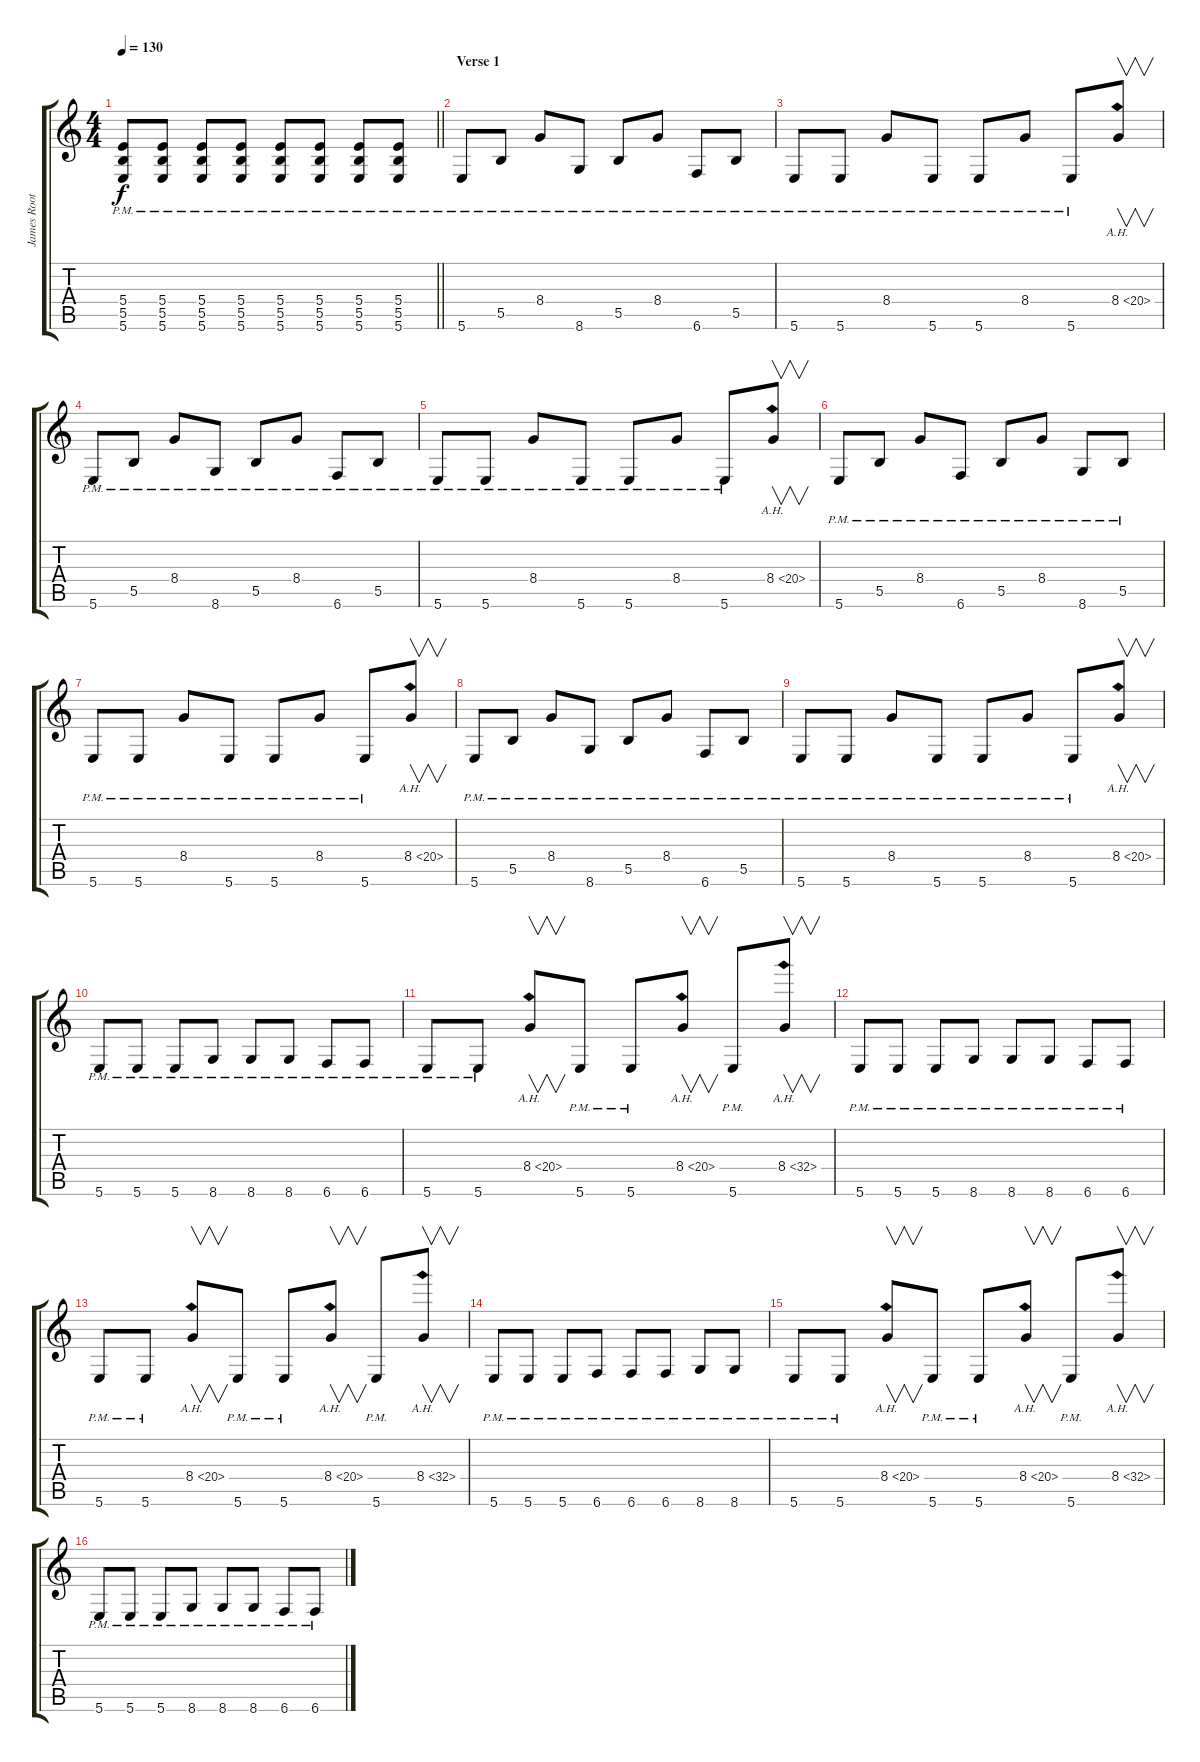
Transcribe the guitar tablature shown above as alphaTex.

\track ("James Root" "James Root") {instrument overdrivenguitar}
\staff {score tabs}
\tuning (Db4 Ab3 E3 B2 Gb2 B1) {hide}
\ts (4 4)
\tempo 130
\clef g2
\barLineRight lightlight
\ks c
(5.4{pm} 5.5{pm} 5.6{pm}).8{dy f} (5.4{pm} 5.5{pm} 5.6{pm}).8 (5.4{pm} 5.5{pm} 5.6{pm}).8 (5.4{pm} 5.5{pm} 5.6{pm}).8 (5.4{pm} 5.5{pm} 5.6{pm}).8 (5.4{pm} 5.5{pm} 5.6{pm}).8 (5.4{pm} 5.5{pm} 5.6{pm}).8 (5.4{pm} 5.5{pm} 5.6{pm}).8 |
\section ("" "Verse 1")
5.6{pm}.8 5.5{pm}.8 8.4{pm}.8 8.6{pm}.8 5.5{pm}.8 8.4{pm}.8 6.6{pm}.8 5.5{pm}.8 |
5.6{pm}.8 5.6{pm}.8 8.4{pm}.8 5.6{pm}.8 5.6{pm}.8 8.4{pm}.8 5.6{pm}.8 8.4{ah 12}.8{v} |
5.6{pm}.8 5.5{pm}.8 8.4{pm}.8 8.6{pm}.8 5.5{pm}.8 8.4{pm}.8 6.6{pm}.8 5.5{pm}.8 |
5.6{pm}.8 5.6{pm}.8 8.4{pm}.8 5.6{pm}.8 5.6{pm}.8 8.4{pm}.8 5.6{pm}.8 8.4{ah 12}.8{v} |
5.6{pm}.8 5.5{pm}.8 8.4{pm}.8 6.6{pm}.8 5.5{pm}.8 8.4{pm}.8 8.6{pm}.8 5.5{pm}.8 |
5.6{pm}.8 5.6{pm}.8 8.4{pm}.8 5.6{pm}.8 5.6{pm}.8 8.4{pm}.8 5.6{pm}.8 8.4{ah 12}.8{v} |
5.6{pm}.8 5.5{pm}.8 8.4{pm}.8 8.6{pm}.8 5.5{pm}.8 8.4{pm}.8 6.6{pm}.8 5.5{pm}.8 |
5.6{pm}.8 5.6{pm}.8 8.4{pm}.8 5.6{pm}.8 5.6{pm}.8 8.4{pm}.8 5.6{pm}.8 8.4{ah 12}.8{v} |
5.6{pm}.8 5.6{pm}.8 5.6{pm}.8 8.6{pm}.8 8.6{pm}.8 8.6{pm}.8 6.6{pm}.8 6.6{pm}.8 |
5.6{pm}.8 5.6{pm}.8 8.4{ah 12}.8{v} 5.6{pm}.8 5.6{pm}.8 8.4{ah 12}.8{v} 5.6{pm}.8 8.4{ah 24}.8{v} |
5.6{pm}.8 5.6{pm}.8 5.6{pm}.8 8.6{pm}.8 8.6{pm}.8 8.6{pm}.8 6.6{pm}.8 6.6{pm}.8 |
5.6{pm}.8 5.6{pm}.8 8.4{ah 12}.8{v} 5.6{pm}.8 5.6{pm}.8 8.4{ah 12}.8{v} 5.6{pm}.8 8.4{ah 24}.8{v} |
5.6{pm}.8 5.6{pm}.8 5.6{pm}.8 6.6{pm}.8 6.6{pm}.8 6.6{pm}.8 8.6{pm}.8 8.6{pm}.8 |
5.6{pm}.8 5.6{pm}.8 8.4{ah 12}.8{v} 5.6{pm}.8 5.6{pm}.8 8.4{ah 12}.8{v} 5.6{pm}.8 8.4{ah 24}.8{v} |
5.6{pm}.8 5.6{pm}.8 5.6{pm}.8 8.6{pm}.8 8.6{pm}.8 8.6{pm}.8 6.6{pm}.8 6.6{pm}.8
